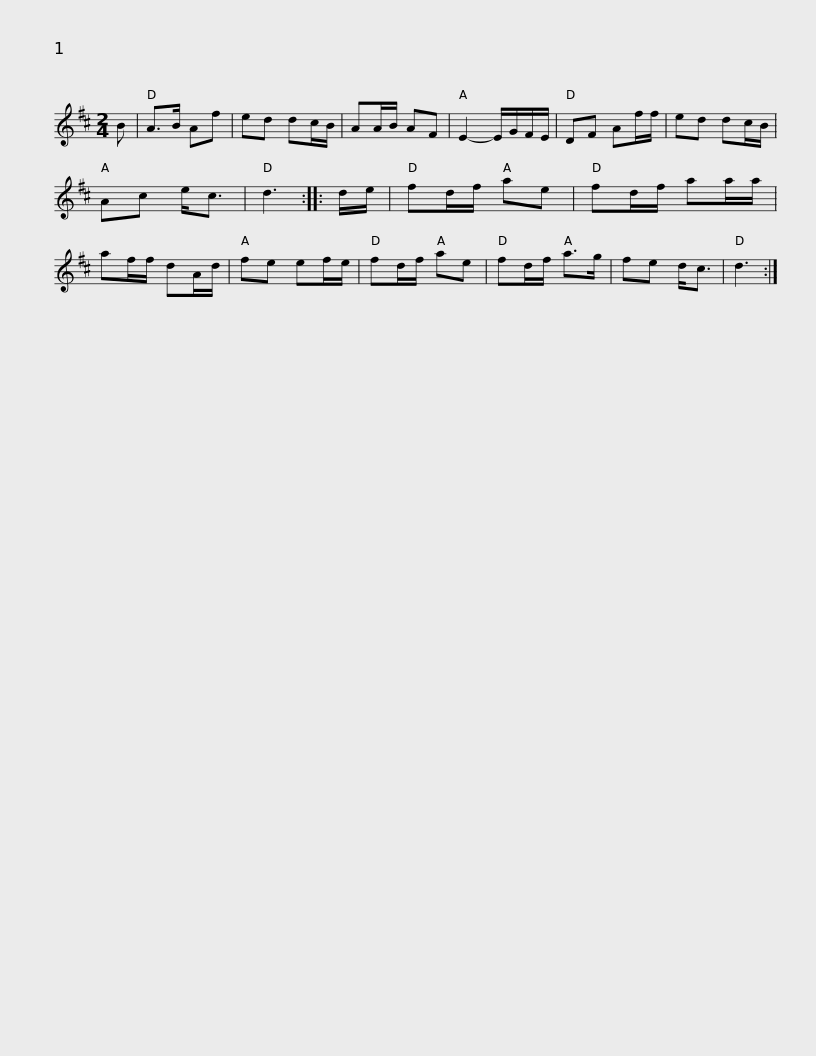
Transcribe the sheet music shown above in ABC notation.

X:1
L:1/8
M:2/4
I:linebreak $
K:D
V:1 treble
V:1
 B | A>B Af | ed dc/B/ | AA/B/ AF | E2- E/G/F/E/ | %5
 DF Af/f/ | ed dc/B/ | Ac e<c | d3 :: d/e/ |$ %10
 fd/f/ ae | fd/f/ aa/a/ | af/f/ dA/d/ | fe ef/e/ | fd/f/ ae | %15
 fd/f/ a>g | fe d<c | d3 :| %18
